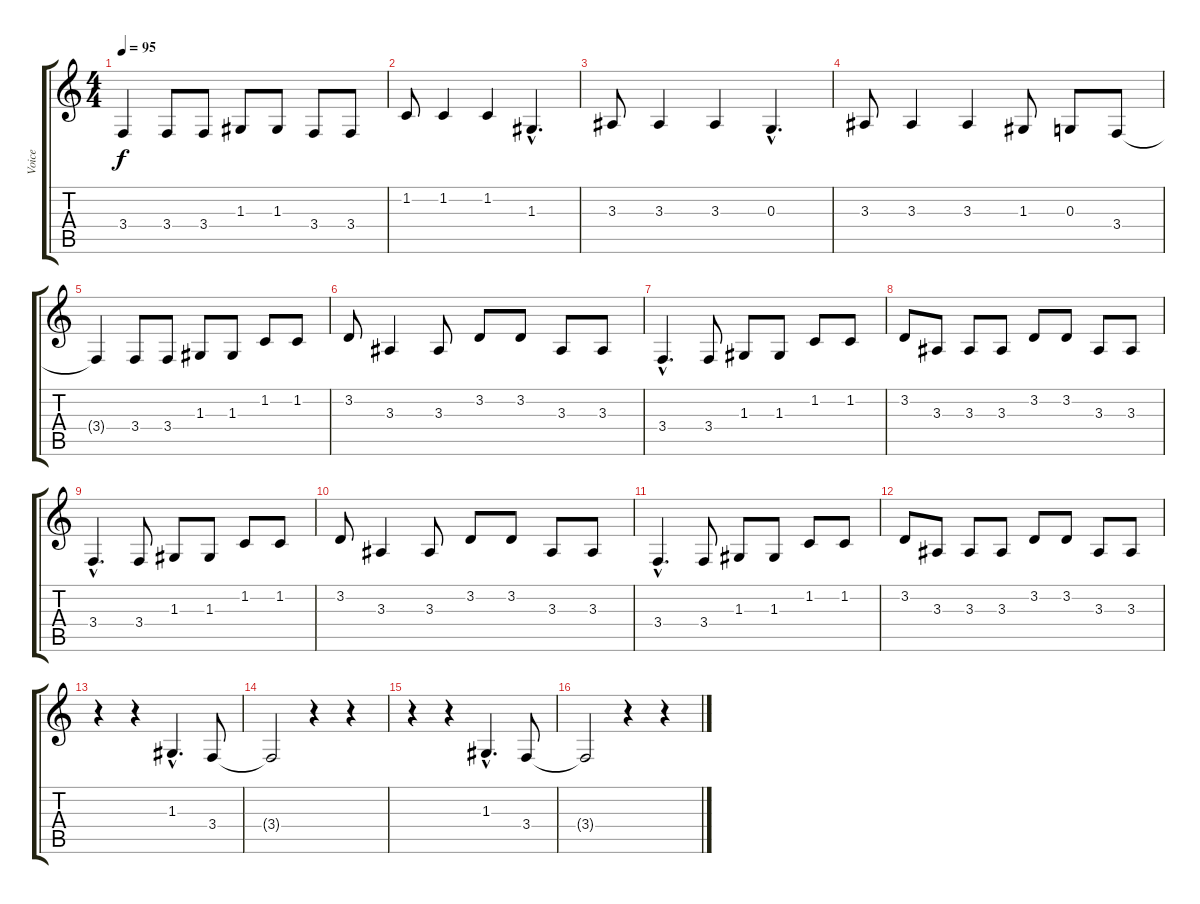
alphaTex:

\track ("Voice" "Voice") {instrument flute}
\staff {score tabs}
\tuning (E4 B3 G3 D3 A2 E2) {hide}
\ts (4 4)
\tempo 95
\clef g2
\ks c
3.4{t}.4{dy f} 3.4.8 3.4.8 1.3.8 1.3.8 3.4.8 3.4.8 |
1.2.8 1.2.4 1.2.4 1.3{hac}.4{d} |
3.3.8 3.3.4 3.3.4 0.3{hac}.4{d} |
3.3.8 3.3.4 3.3.4 1.3.8 0.3.8 3.4.8 |
3.4{t}.4 3.4.8 3.4.8 1.3.8 1.3.8 1.2.8 1.2.8 |
3.2.8 3.3.4 3.3.8 3.2.8 3.2.8 3.3.8 3.3.8 |
3.4{hac}.4{d} 3.4.8 1.3.8 1.3.8 1.2.8 1.2.8 |
3.2.8 3.3.8 3.3.8 3.3.8 3.2.8 3.2.8 3.3.8 3.3.8 |
3.4{hac}.4{d} 3.4.8 1.3.8 1.3.8 1.2.8 1.2.8 |
3.2.8 3.3.4 3.3.8 3.2.8 3.2.8 3.3.8 3.3.8 |
3.4{hac}.4{d} 3.4.8 1.3.8 1.3.8 1.2.8 1.2.8 |
3.2.8 3.3.8 3.3.8 3.3.8 3.2.8 3.2.8 3.3.8 3.3.8 |
r.4 r.4 1.3{hac}.4{d} 3.4.8 |
3.4{t}.2 r.4 r.4 |
r.4 r.4 1.3{hac}.4{d} 3.4.8 |
3.4{t}.2 r.4 r.4
